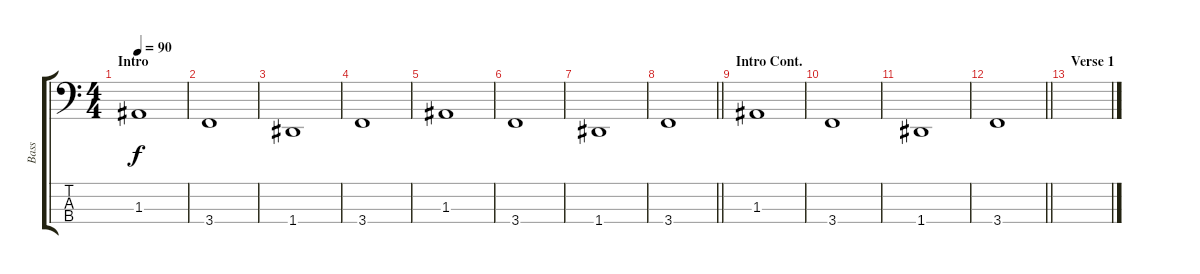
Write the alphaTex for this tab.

\track ("Bass" "Bass") {instrument electricbassfinger}
\staff {score tabs}
\tuning (G2 D2 A1 D1) {hide}
\ts (4 4)
\section ("" "Intro")
\tempo 90
\clef f4
\ks c
1.3.1{dy f instrument electricbassfinger} |
3.4.1 |
1.4.1 |
3.4.1 |
1.3.1 |
3.4.1 |
1.4.1 |
\barLineRight lightlight
3.4.1 |
\section ("" "Intro Cont.")
1.3.1 |
3.4.1 |
1.4.1 |
\barLineRight lightlight
3.4.1 |
\section ("" "Verse 1")
